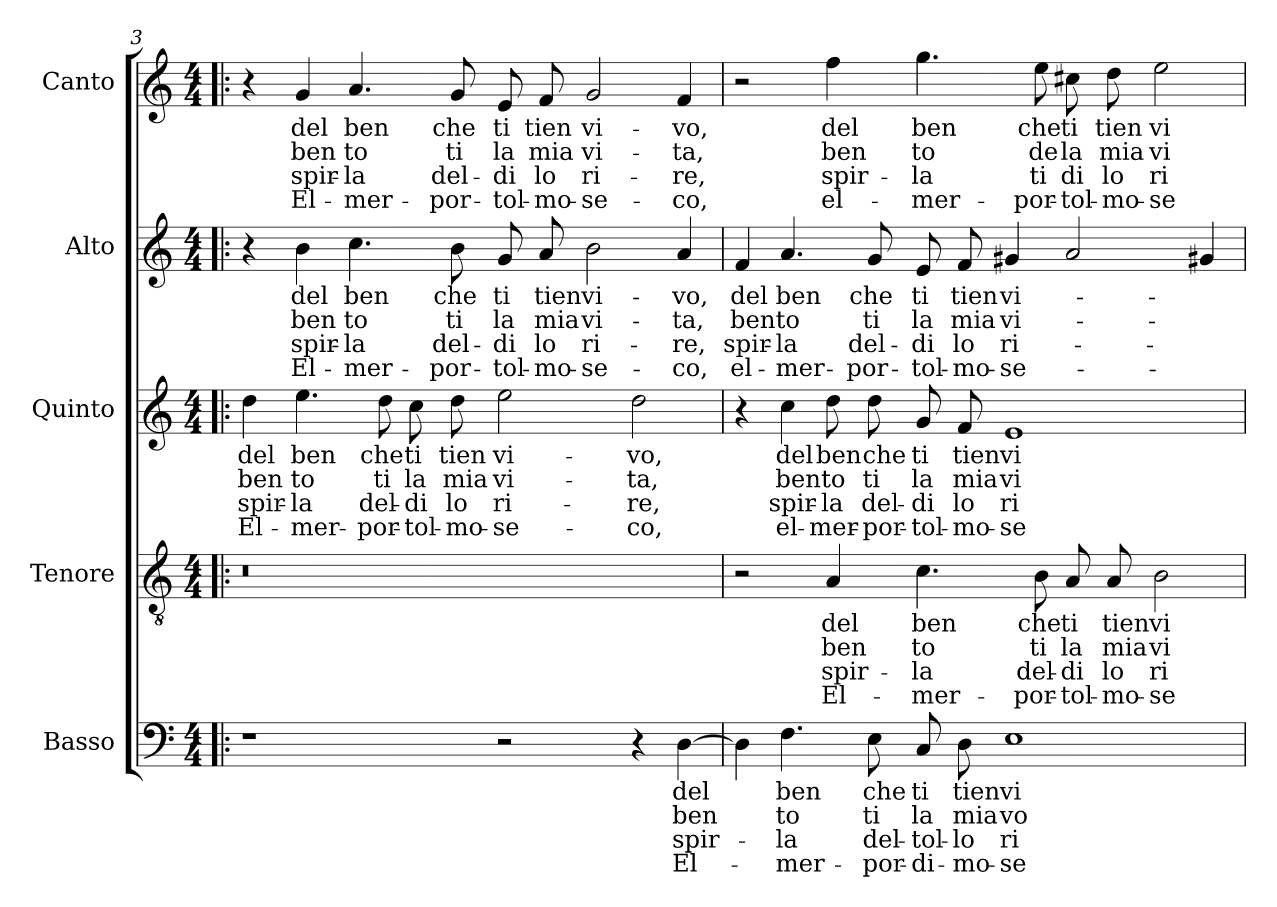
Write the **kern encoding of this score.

**kern	**text	**text	**text	**text	**kern	**text	**text	**text	**text	**kern	**text	**text	**text	**text	**kern	**text	**text	**text	**text	**kern	**text	**text	**text	**text
*part5	*part5	*part5	*part5	*part5	*part4	*part4	*part4	*part4	*part4	*part3	*part3	*part3	*part3	*part3	*part2	*part2	*part2	*part2	*part2	*part1	*part1	*part1	*part1	*part1
*staff5	*staff5	*staff5	*staff5	*staff5	*staff4	*staff4	*staff4	*staff4	*staff4	*staff3	*staff3	*staff3	*staff3	*staff3	*staff2	*staff2	*staff2	*staff2	*staff2	*staff1	*staff1	*staff1	*staff1	*staff1
*I"Basso	*	*	*	*	*I"Tenore	*	*	*	*	*I"Quinto	*	*	*	*	*I"Alto	*	*	*	*	*I"Canto	*	*	*	*
*I'B.	*	*	*	*	*I'T.	*	*	*	*	*	*	*	*	*	*I'A.	*	*	*	*	*	*	*	*	*
*clefF4	*	*	*	*	*clefGv2	*	*	*	*	*clefG2	*	*	*	*	*clefG2	*	*	*	*	*clefG2	*	*	*	*
*k[]	*	*	*	*	*k[]	*	*	*	*	*k[]	*	*	*	*	*k[]	*	*	*	*	*k[]	*	*	*	*
*C:	*	*	*	*	*C:	*	*	*	*	*C:	*	*	*	*	*C:	*	*	*	*	*C:	*	*	*	*
*M4/4	*	*	*	*	*M4/4	*	*	*	*	*M4/4	*	*	*	*	*M4/4	*	*	*	*	*M4/4	*	*	*	*
=3!|:	=3!|:	=3!|:	=3!|:	=3!|:	=3!|:	=3!|:	=3!|:	=3!|:	=3!|:	=3!|:	=3!|:	=3!|:	=3!|:	=3!|:	=3!|:	=3!|:	=3!|:	=3!|:	=3!|:	=3!|:	=3!|:	=3!|:	=3!|:	=3!|:
!	!	!	!	!	!LO:N:vis=0	!	!	!	!	!	!	!	!	!	!	!	!	!	!	!	!	!	!	!
1r	.	.	.	.	1r	.	.	.	.	4dd\	del	ben	spir-	El-	4r	.	.	.	.	4r	.	.	.	.
.	.	.	.	.	.	.	.	.	.	4.ee\	ben	-to	-la	mer-	4b\	del	ben	spir-	El-	4g/	del	ben	spir-	El-
.	.	.	.	.	.	.	.	.	.	.	.	.	.	.	4.cc\	ben	-to	-la	mer-	4.a/	ben	-to	-la	mer-
.	.	.	.	.	.	.	.	.	.	8dd\	che	-ti	del-	por-	.	.	.	.	.	.	.	.	.	.
.	.	.	.	.	.	.	.	.	.	8cc\	ti	-la	di	-tol-	.	.	.	.	.	.	.	.	.	.
.	.	.	.	.	.	.	.	.	.	8dd\	tien	mia	-lo	mo-	8b\	che	-ti	del-	por-	8g/	che	-ti	del-	por-
2r	.	.	.	.	1ryy	.	.	.	.	2ee\	vi-	vi-	-ri-	se-	8g/	ti	-la	di	-tol-	8e/	ti	-la	di	-tol-
.	.	.	.	.	.	.	.	.	.	.	.	.	.	.	8a/	tien	mia	-lo	mo-	8f/	tien	mia	-lo	mo-
.	.	.	.	.	.	.	.	.	.	.	.	.	.	.	2b\	vi-	vi-	-ri-	se-	2g/	vi-	vi-	-ri-	se-
4r	.	.	.	.	.	.	.	.	.	2dd\	-vo,	-ta,	-re,	-co,	.	.	.	.	.	.	.	.	.	.
[4D\	del	ben	spir-	El-	.	.	.	.	.	.	.	.	.	.	4a/	-vo,	-ta,	-re,	-co,	4f/	-vo,	-ta,	-re,	-co,
=4	=4	=4	=4	=4	=4	=4	=4	=4	=4	=4	=4	=4	=4	=4	=4	=4	=4	=4	=4	=4	=4	=4	=4	=4
4D\]	.	.	.	.	2r	.	.	.	.	4r	.	.	.	.	4f/	del	ben	spir-	el-	2r	.	.	.	.
4.F\	ben	-to	-la	mer-	.	.	.	.	.	4cc\	del	ben	spir-	el-	4.a/	ben	-to	-la	mer-	.	.	.	.	.
.	.	.	.	.	4A/	del	ben	spir-	El-	8dd\	ben	-to	-la	mer-	.	.	.	.	.	4ff\	del	ben	spir-	el-
8E\	che	-ti	del-	por-	.	.	.	.	.	8dd\	che	-ti	del-	por-	8g/	che	-ti	del-	por-	.	.	.	.	.
8C/	ti	-la	-tol-	di-	4.c\	ben	-to	-la	mer-	8g/	ti	-la	di	-tol-	8e/	ti	-la	di	-tol-	4.gg\	ben	-to	-la	mer-
8D\	tien	mia	-lo	-mo-	.	.	.	.	.	8f/	tien	mia	-lo	mo-	8f/	tien	mia	-lo	mo-	.	.	.	.	.
1E\	vi-	vo-	-ri-	se-	.	.	.	.	.	1e/	vi-	vi-	-ri-	se-	4g#X/	vi-	vi-	-ri-	se-	.	.	.	.	.
.	.	.	.	.	8B\	che	-ti	del-	por-	.	.	.	.	.	.	.	.	.	.	8ee\	che	de	-ti	por-
.	.	.	.	.	8A/	ti	-la	di	-tol-	.	.	.	.	.	2a/	.	.	.	.	8cc#X\	ti	la	di	-tol-
.	.	.	.	.	8A/	tien	mia	-lo	mo-	.	.	.	.	.	.	.	.	.	.	8dd\	tien	mia	-lo	mo-
.	.	.	.	.	2B\	vi-	vi-	-ri-	se-	.	.	.	.	.	.	.	.	.	.	2ee\	vi-	vi-	-ri-	se-
.	.	.	.	.	.	.	.	.	.	.	.	.	.	.	4g#X/	.	.	.	.	.	.	.	.	.
=	=	=	=	=	=	=	=	=	=	=	=	=	=	=	=	=	=	=	=	=	=	=	=	=
*-	*-	*-	*-	*-	*-	*-	*-	*-	*-	*-	*-	*-	*-	*-	*-	*-	*-	*-	*-	*-	*-	*-	*-	*-
